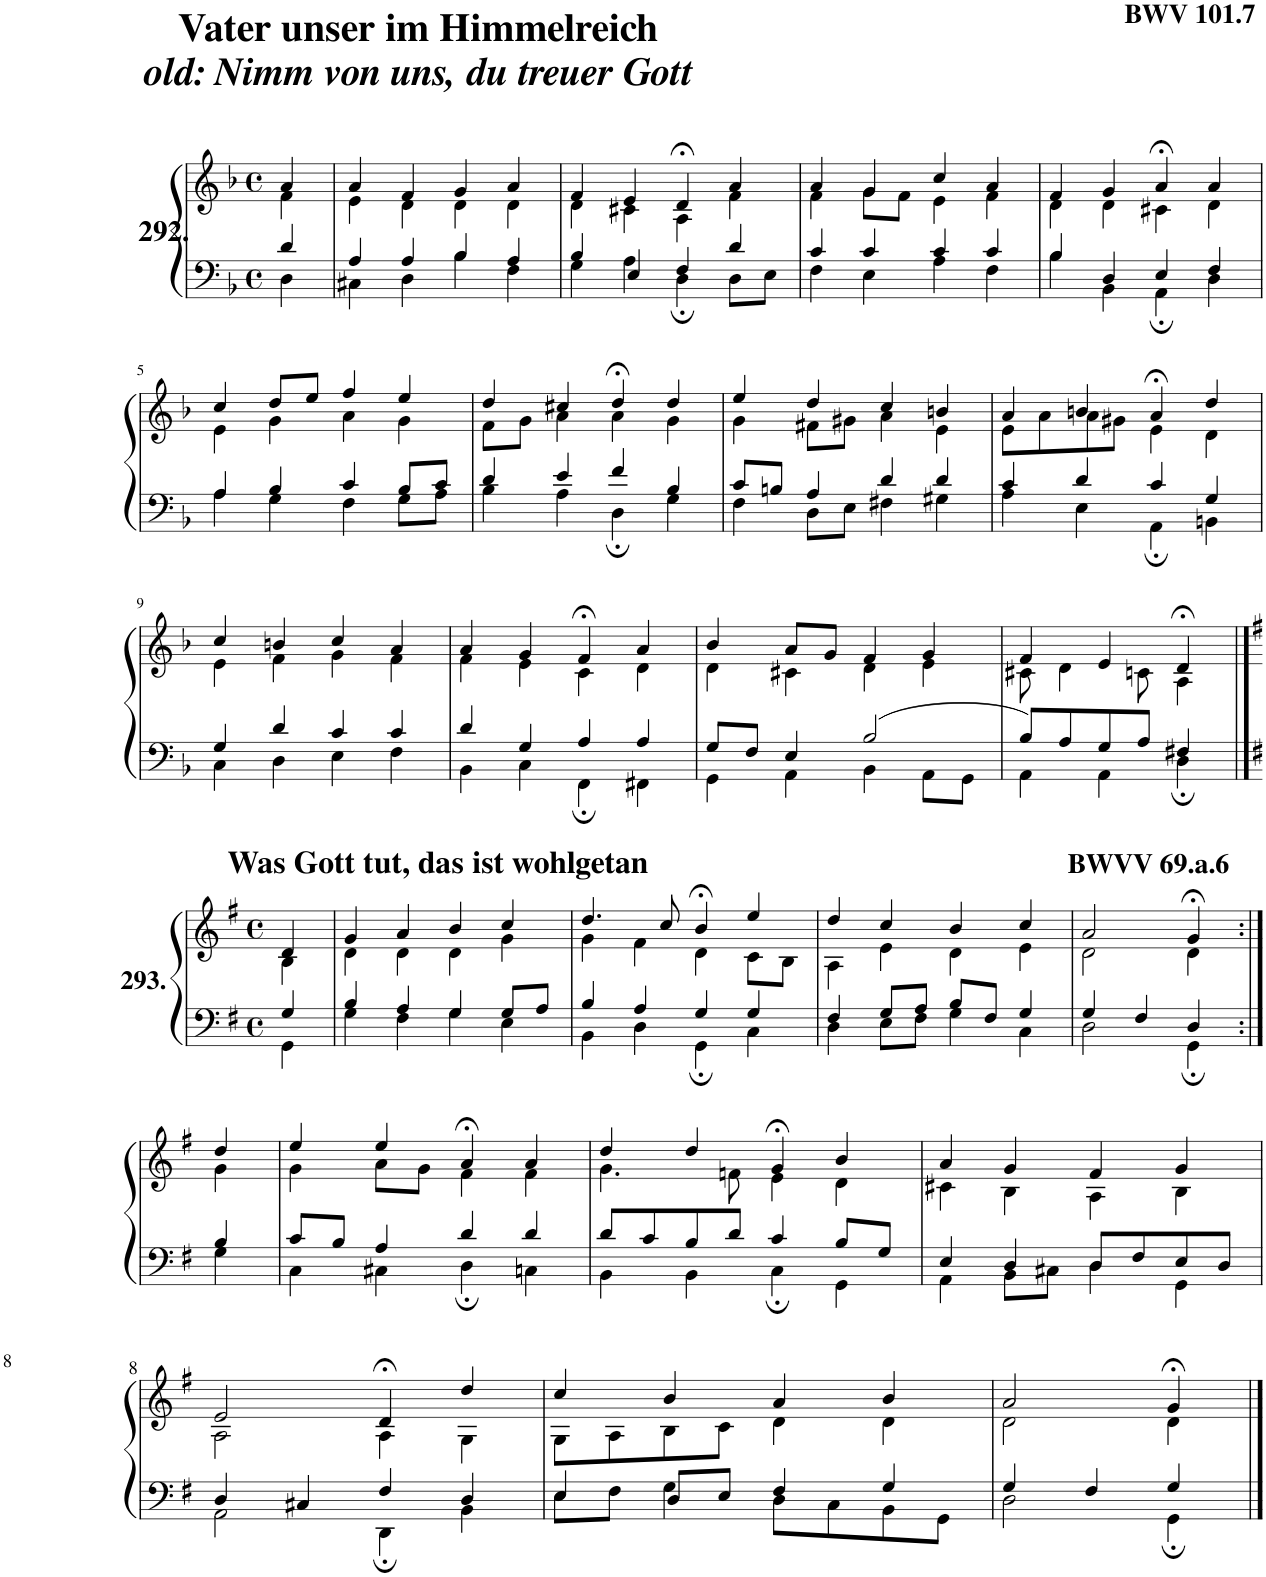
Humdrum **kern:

**kern	**kern
*part1	*part1
*staff2	*staff1
*I"Piano	*
*I'Pno.	*
*clefF4	*clefG2
*k[b-]	*k[b-]
*M4/4	*M4/4
*met(c)	*met(c)
=	=
*^	*^
4d/	4D\	4a/	4f\
=1	=1	=1	=1
4A/	4C#X\	4a/	4e\
4A/	4D\	4f/	4d\
4B-/	4B-\	4g/	4d\
4A/	4F\	4a/	4d\
=2	=2	=2	=2
4B-/	4G\	4f/	4d\
4A\	4E/	4e/	4c#X\
4F/	4D;\	4d;</	4A\
4d/	8D\L	4a/	4f\
.	8E\J	.	.
=3	=3	=3	=3
4c/	4F\	4a/	4f\
4c/	4E\	4g/	8g\L
.	.	.	8f\J
4c/	4A\	4cc/	4e\
4c/	4F\	4a/	4f\
=4	=4	=4	=4
4B-/	4B-\	4f/	4d\
4D/	4BB-\	4g/	4d\
4E/	4AA;\	4a;</	4c#X\
4F/	4D\	4a/	4d\
!!LO:LB:g=z	!!
=5	=5	=5	=5
4A/	4A\	4cc/	4e\
4B-/	4G\	8dd/L	4g\
.	.	8ee/J	.
4c/	4F\	4ff/	4a\
8B-/L	8G\L	4ee/	4g\
8c/J	8A\J	.	.
=6	=6	=6	=6
4d/	4B-\	4dd/	8f\L
.	.	.	8g\J
4e/	4A\	4cc#X/	4a\
4f/	4D;\	4dd;</	4a\
4B-/	4G\	4dd/	4g\
=7	=7	=7	=7
8c/L	4F\	4ee/	4g\
8Bn/J	.	.	.
4A/	8D\L	4dd/	8f#X\L
.	8E\J	.	8g#X\J
4d/	4F#X\	4cc/	4a\
4d/	4G#X\	4bn/	4e\
=8	=8	=8	=8
4c/	4A\	4a/	8e\L
.	.	.	8a\
4d/	4E\	4bn/	8a\
.	.	.	8g#X\J
4c/	4AA;\	4a;</	4e\
4G/	4BBn\	4dd/	4d\
!!LO:LB:g=z	!!
=9	=9	=9	=9
4G/	4C\	4cc/	4e\
4d/	4D\	4bn/	4f\
4c/	4E\	4cc/	4g\
4c/	4F\	4a/	4f\
=10	=10	=10	=10
4d/	4BB-\	4a/	4f\
4G/	4C\	4g/	4e\
4A/	4FF;\	4f;</	4c\
4A/	4FF#X\	4a/	4d\
=11	=11	=11	=11
8G/L	4GG\	4b-/	4d\
8F/J	.	.	.
4E/	4AA\	8a/L	4c#X\
.	.	8g/J	.
2B-/	4BB-\	4f/	4d\
.	8AA\L	4g/	4e\
.	8GG\J	.	.
=12	=12	=12	=12
8B-/L	4AA\	4f/	8c#X\
8A/	.	.	4d\
8G/	4AA\	4e/	.
8A/J	.	.	8cn\
4F#X;/	4D\	4d;</	4A\
!!LO:LB:g=z	!!
==	==	==	==
*k[f#]	*	*k[f#]	*
*M4/4	*	*M4/4	*
*met(c)	*	*met(c)	*
!	!	!LO:TX:b:B:t=293.	!
!	!	!LO:TX:a:B:t=Was Gott tut, das ist wohlgetan	!
!	!	!LO:TX:a:t=BWVV 69.a.6	!
4G/	4GG\	4d/	4B\
=	=	=	=
4B/	4G\	4g/	4d\
4A/	4F#\	4a/	4d\
4G/	4G\	4b/	4d\
8G/L	4E\	4cc/	4g\
8A/J	.	.	.
=1	=1	=1	=1
4B/	4BB\	4.dd/	4g\
4A/	4D\	.	4f#\
.	.	8cc/	.
4G/	4GG;\	4b;</	4d\
4G/	4C\	4ee/	8c\L
.	.	.	8B\J
=2	=2	=2	=2
4F#/	4D\	4dd/	4A\
8G/L	8E\L	4cc/	4e\
8A/J	8F#\J	.	.
8B/L	4G\	4b/	4d\
8F#/J	.	.	.
4G/	4C\	4cc/	4e\
=2X1	=2X1	=2X1	=2X1
4G/	2D\	2a/	2d\
4F#/	.	.	.
4D;/	4GG\	4g;</	4d\
!!LO:LB:g=z	!!
=2X2:|!	=2X2:|!	=2X2:|!	=2X2:|!
4B/	4G\	4dd/	4g\
=3	=3	=3	=3
8c/L	4C\	4ee/	4g\
8B/J	.	.	.
4A/	4C#X\	4ee/	8a\L
.	.	.	8g\J
4d/	4D;\	4a;</	4f#\
4d/	4Cn\	4a/	4f#\
=3X3	=3X3	=3X3	=3X3
!	!	!LO:TX:b:t=8	!
8d/L	4BB\	4dd/	4.g\
8c/	.	.	.
8B/	4BB\	4dd/	.
8d/J	.	.	8fn\
4c/	4C;\	4g;</	4e\
8B/L	4GG\	4b/	4d\
8G/J	.	.	.
=4X	=4X	=4X	=4X
4E/	4AA\	4a/	4c#X\
4D/	8BB\L	4g/	4B\
.	8C#X\J	.	.
8D/L	4D\	4f#/	4A\
8F#/	.	.	.
8E/	4GG\	4g/	4B\
8D/J	.	.	.
!!LO:LB:g=z	!!
=4	=4	=4	=4
!	!	!LO:TX:a:t=8	!
4D/	2AA\	2e/	2A\
4C#X/	.	.	.
4F#/	4DD;\	4d;</	4A\
4D/	4BB\	4dd/	4G\
=5	=5	=5	=5
4E/	8E\L	4cc/	8G\L
.	8F#\J	.	8A\
8D/L	4G\	4b/	8B\
8E/J	.	.	8c\J
4F#/	8D\L	4a/	4d\
.	8C\	.	.
4G/	8BB\	4b/	4d\
.	8GG\J	.	.
=6	=6	=6	=6
4G/	2D\	2a/	2d\
4F#/	.	.	.
4G/	4GG;\	4g;</	4d\
*v	*v	*	*
*	*v	*v
==	==
*-	*-
